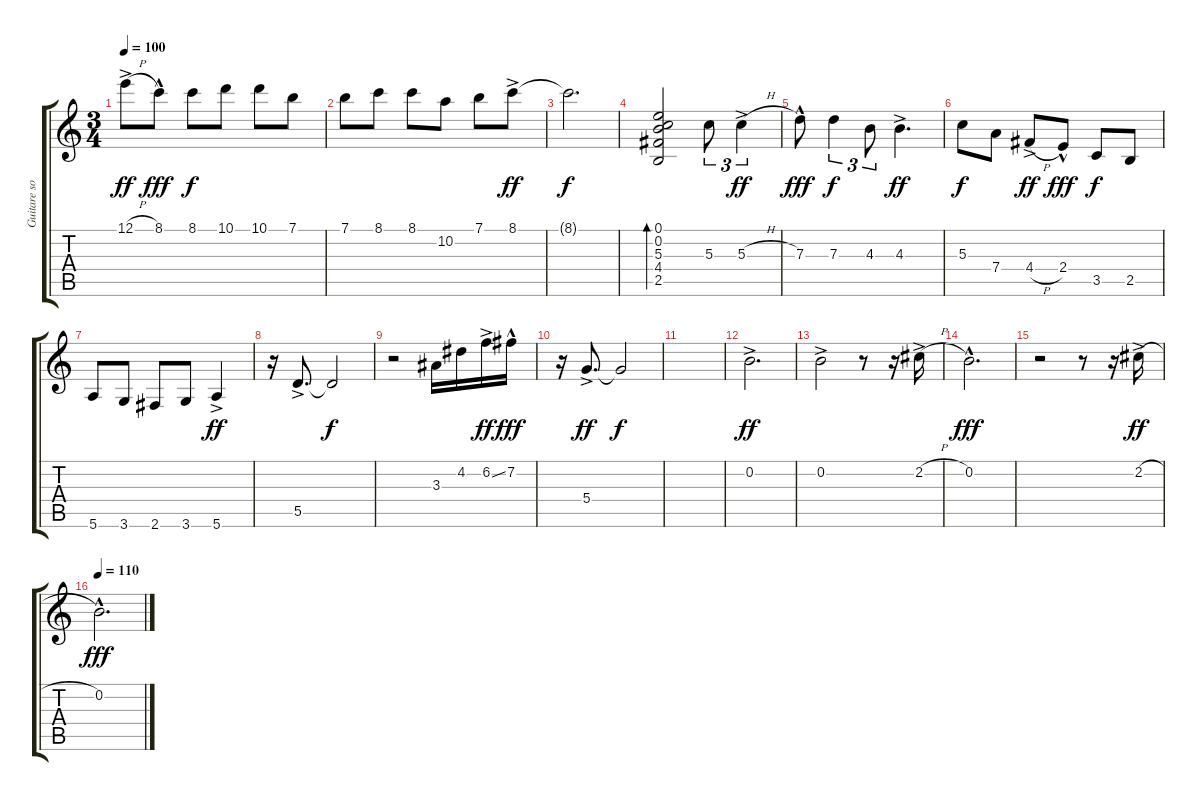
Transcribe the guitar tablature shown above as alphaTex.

\track ("Guitare solo" "Guitare so") {instrument acousticguitarnylon}
\staff {score tabs}
\tuning (E4 B3 G3 D3 A2 E2) {hide}
\ts (3 4)
\tempo 100
\clef g2
\ks c
12.1{h ac}.8{dy ff} 8.1{hac}.8{dy fff} 8.1.8{dy f} 10.1.8 10.1.8 7.1.8 |
7.1.8 8.1.8 8.1.8 10.2.8 7.1.8 8.1{ac}.8{dy ff} |
8.1{t}.2{d dy f} |
(0.1 0.2 5.3 4.4 2.5).2{bd 480} 5.3.8{tu (3 2)} 5.3{h ac}.4{tu (3 2) dy ff} |
7.3{hac}.8{dy fff} 7.3.4{tu (3 2) dy f} 4.3.8{tu (3 2)} 4.3{ac}.4{d dy ff} |
5.3.8{dy f} 7.4.8 4.4{h ac}.8{dy ff} 2.4{hac}.8{dy fff} 3.5.8{dy f} 2.5.8 |
5.6.8 3.6.8 2.6.8 3.6.8 5.6{ac}.4{dy ff} |
r.16 5.5{ac}.8{d} 5.5{t}.2{dy f} |
r.2 3.3.16 4.2.16 6.2{ss ac}.16{dy ff} 7.2{hac}.16{dy fff} |
r.16 5.4{ac}.8{d dy ff} 5.4{t}.2{dy f} |
|
0.2{ac}.2{d dy ff} |
0.2{ac}.2 r.8 r.16 2.2{h ac}.16 |
0.2{hac}.2{d dy fff} |
r.2 r.8 r.16 2.2{h ac}.16{dy ff} |
\tempo 110
0.2{hac}.2{d dy fff}
